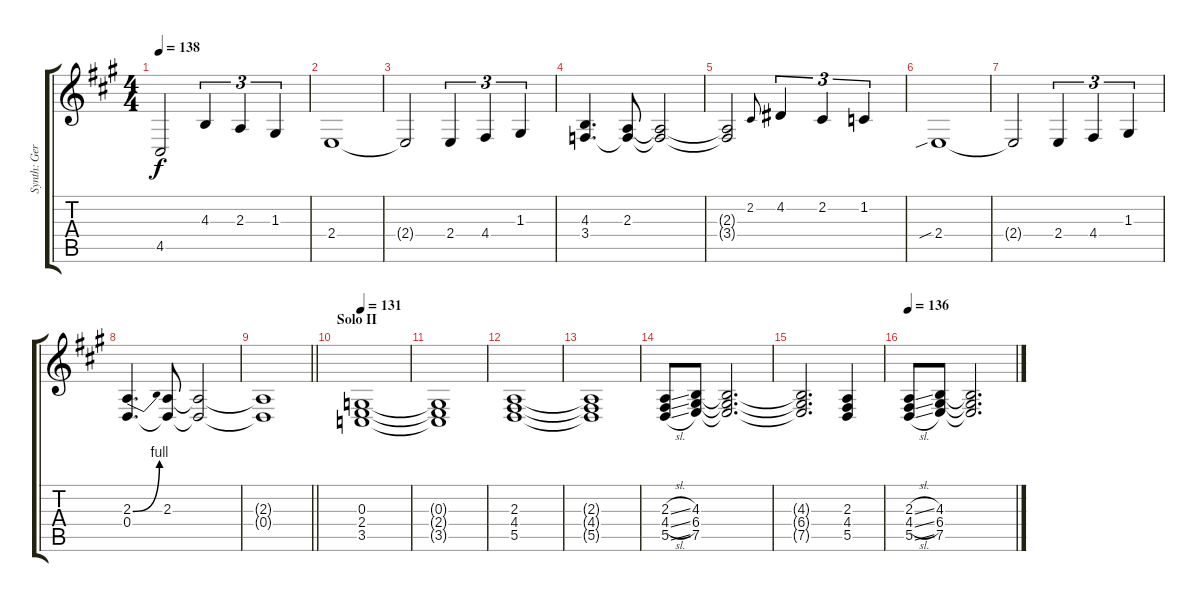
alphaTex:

\track ("Synth: Gerald" "Synth: Ger") {instrument stringensemble1}
\staff {score tabs}
\tuning (E4 B3 G3 D3 A2 E2) {hide}
\ts (4 4)
\tempo 138
\clef g2
\ks a
4.5{t}.2{dy f} 4.3.4{tu (3 2)} 2.3.4{tu (3 2)} 1.3.4{tu (3 2)} |
2.4.1 |
2.4{t}.2 2.4.4{tu (3 2)} 4.4.4{tu (3 2)} 1.3.4{tu (3 2)} |
(4.3 3.4).4{d} (2.3 3.4{t}).8 (2.3{t} 3.4{t}).2 |
(2.3{t} 3.4{t}).2 2.2.8{gr onbeat} 4.2.4{tu (3 2)} 2.2.4{tu (3 2)} 1.2.4{tu (3 2)} |
2.4{sib}.1 |
2.4{t}.2 2.4.4{tu (3 2)} 4.4.4{tu (3 2)} 1.3.4{tu (3 2)} |
(2.3{be (bend 0 0 60 4)} 0.4).4{d} (2.3 0.4{t}).8 (2.3{t} 0.4{t}).2 |
\barLineRight lightlight
(2.3{t} 0.4{t}).1 |
\section ("" "Solo II")
\tempo 131
(0.3 2.4 3.5).1{instrument stringensemble1} |
(0.3{t} 2.4{t} 3.5{t}).1 |
(2.3 4.4 5.5).1 |
(2.3{t} 4.4{t} 5.5{t}).1 |
(2.3{sl} 4.4{sl} 5.5{sl}).8 (4.3 6.4 7.5).8 (4.3{t} 6.4{t} 7.5{t}).2{d} |
(4.3{t} 6.4{t} 7.5{t}).2{d} (2.3 4.4 5.5).4 |
\tempo 136
(2.3{sl} 4.4{sl} 5.5{sl}).8 (4.3 6.4 7.5).8 (4.3{t} 6.4{t} 7.5{t}).2{d}
